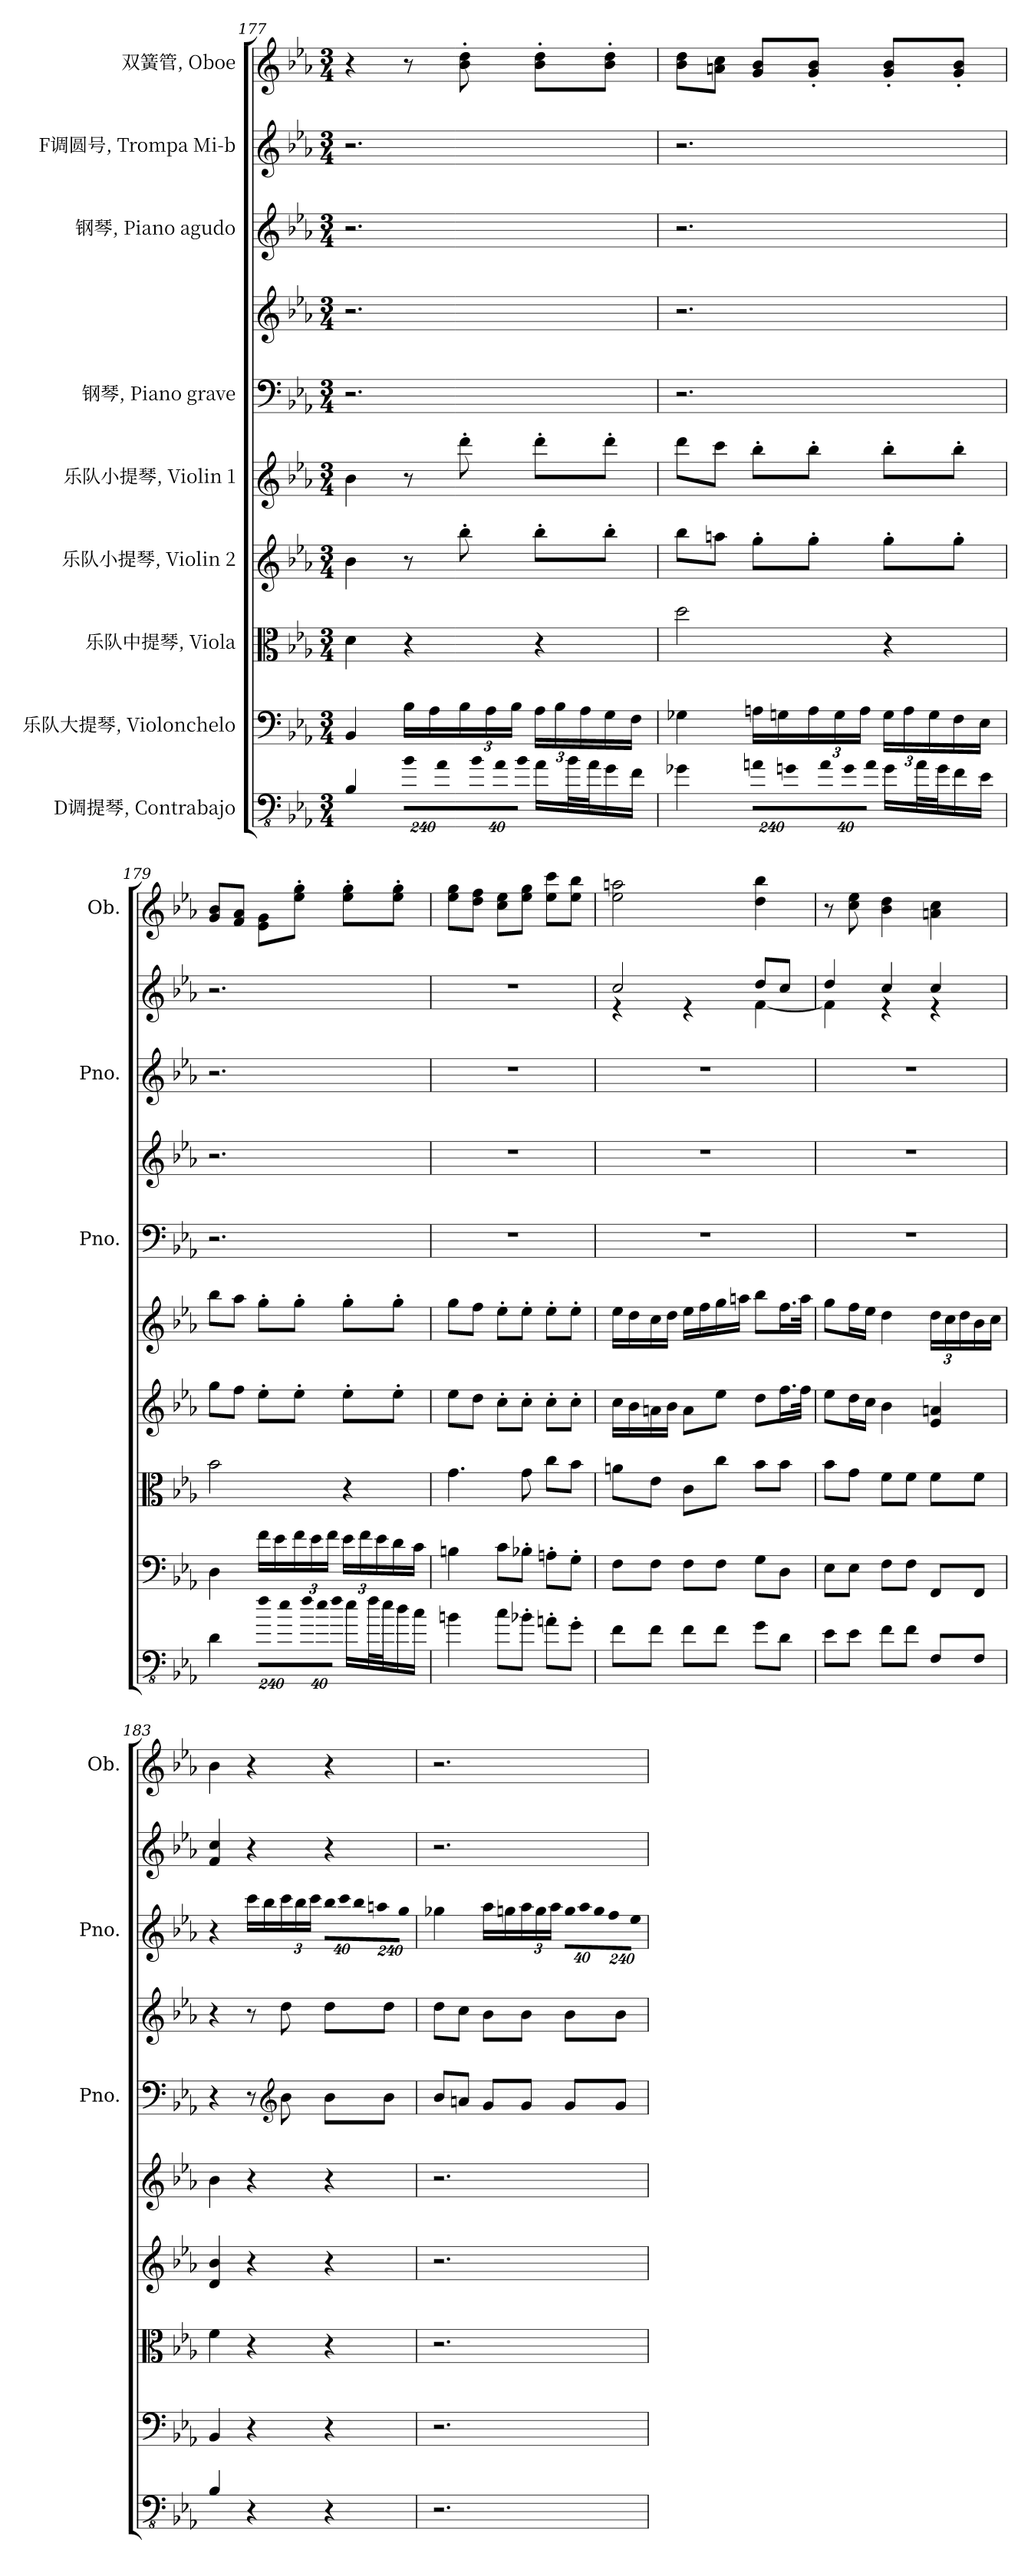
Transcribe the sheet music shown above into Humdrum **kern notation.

**kern	**kern	**kern	**kern	**kern	**kern	**kern	**kern	**kern	**kern
*part9	*part8	*part7	*part6	*part5	*part4	*part4	*part3	*part2	*part1
*staff10	*staff9	*staff8	*staff7	*staff6	*staff5	*staff4	*staff3	*staff2	*staff1
*I"D调提琴, Contrabajo	*I"乐队大提琴, Violonchelo	*I"乐队中提琴, Viola	*I"乐队小提琴, Violin 2	*I"乐队小提琴, Violin 1	*I"钢琴, Piano grave	*	*I"钢琴, Piano agudo	*I"F调圆号, Trompa Mi-b	*I"双簧管, Oboe
*	*	*	*	*	*I'Pno.	*	*I'Pno.	*	*I'Ob.
*clefFv4	*clefF4	*clefC3	*clefG2	*clefG2	*clefF4	*clefG2	*clefG2	*clefG2	*clefG2
*ITrd7c12	*	*	*	*	*	*	*	*ITrd4c7	*
*k[b-e-a-]	*k[b-e-a-]	*k[b-e-a-]	*k[b-e-a-]	*k[b-e-a-]	*k[b-e-a-]	*k[b-e-a-]	*k[b-e-a-]	*k[b-e-a-d-]	*k[b-e-a-]
*M3/4	*M3/4	*M3/4	*M3/4	*M3/4	*M3/4	*M3/4	*M3/4	*M3/4	*M3/4
=177	=177	=177	=177	=177	=177	=177	=177	=177	=177
4BBB-/	4BB-/	4d\	4b-\	4b-\	2.r	2.r	2.r	2.r	4r
*Xbrackettup	*	*	*	*	*	*	*	*	*
*	*	*	*	*	*	*	*	*	*MM150
!LO:N:vis=16	!	!	!	!	!	!	!	!	!
1920%137BB-\LL	16B-\LL	4r	8r	8r	.	.	.	.	8r
.	16A-\	.	.	.	.	.	.	.	.
!LO:N:vis=16	!	!	!	!	!	!	!	!	!
1920%137AA-\	.	.	.	.	.	.	.	.	.
*	*Xbrackettup	*	*	*	*	*	*	*	*
.	24B-\	.	8bb-'\	8ddd'\	.	.	.	.	8b-\' 8dd\'
!LO:N:vis=32	!	!	!	!	!	!	!	!	!
640%23BB-\L	.	.	.	.	.	.	.	.	.
.	24A-\	.	.	.	.	.	.	.	.
!LO:N:vis=32	!	!	!	!	!	!	!	!	!
640%23AA-\	.	.	.	.	.	.	.	.	.
.	24B-\JJ	.	.	.	.	.	.	.	.
!LO:N:vis=32	!	!	!	!	!	!	!	!	!
640%23BB-\JJJ	.	.	.	.	.	.	.	.	.
.	24A-\LL	4r	8bb-'\L	8ddd'\L	.	.	.	.	8b-\' 8dd\'L
16AA-\LL	.	.	.	.	.	.	.	.	.
.	24B-\	.	.	.	.	.	.	.	.
32BB-\L	.	.	.	.	.	.	.	.	.
.	24A-\	.	.	.	.	.	.	.	.
32AA-\J	.	.	.	.	.	.	.	.	.
.	16G\	.	8bb-'\J	8ddd'\J	.	.	.	.	8b-\' 8dd\'J
16GG\	.	.	.	.	.	.	.	.	.
.	16F\JJ	.	.	.	.	.	.	.	.
16FF\JJ	.	.	.	.	.	.	.	.	.
.	1920ryy	1920ryy	1920ryy	1920ryy	1920ryy	1920ryy	1920ryy	1920ryy	1920ryy
=178	=178	=178	=178	=178	=178	=178	=178	=178	=178
4GG-X\	4G-X\	2dd\	8bb-\L	8ddd\L	2.r	2.r	2.r	2.r	8b-\ 8dd\L
.	.	.	8aan\J	8ccc\J	.	.	.	.	8an\ 8cc\J
!LO:N:vis=16	!	!	!	!	!	!	!	!	!
1920%137AAn\LL	16An\LL	.	8gg'\L	8bb-'\L	.	.	.	.	8g/ 8b-/L
.	16Gn\	.	.	.	.	.	.	.	.
!LO:N:vis=16	!	!	!	!	!	!	!	!	!
1920%137GGn\	.	.	.	.	.	.	.	.	.
.	24A\	.	8gg'\J	8bb-'\J	.	.	.	.	8g/' 8b-/'J
!LO:N:vis=32	!	!	!	!	!	!	!	!	!
640%23AA\L	.	.	.	.	.	.	.	.	.
.	24G\	.	.	.	.	.	.	.	.
!LO:N:vis=32	!	!	!	!	!	!	!	!	!
640%23GG\	.	.	.	.	.	.	.	.	.
.	24A\JJ	.	.	.	.	.	.	.	.
!LO:N:vis=32	!	!	!	!	!	!	!	!	!
640%23AA\JJJ	.	.	.	.	.	.	.	.	.
.	24G\LL	4r	8gg'\L	8bb-'\L	.	.	.	.	8g/' 8b-/'L
16GG\LL	.	.	.	.	.	.	.	.	.
.	24A\	.	.	.	.	.	.	.	.
32AA\L	.	.	.	.	.	.	.	.	.
.	24G\	.	.	.	.	.	.	.	.
32GG\J	.	.	.	.	.	.	.	.	.
.	16F\	.	8gg'\J	8bb-'\J	.	.	.	.	8g/' 8b-/'J
16FF\	.	.	.	.	.	.	.	.	.
.	16E-\JJ	.	.	.	.	.	.	.	.
16EE-\JJ	.	.	.	.	.	.	.	.	.
.	1920ryy	1920ryy	1920ryy	1920ryy	1920ryy	1920ryy	1920ryy	1920ryy	1920ryy
!!LO:PB:g=z
=179	=179	=179	=179	=179	=179	=179	=179	=179	=179
4DD\	4D\	2b-\	8gg\L	8bb-\L	2.r	2.r	2.r	2.r	8g/ 8b-/L
.	.	.	8ff\J	8aa-\J	.	.	.	.	8f/ 8a-/J
!LO:N:vis=16	!	!	!	!	!	!	!	!	!
1920%137F\LL	16f\LL	.	8ee-'\L	8gg'\L	.	.	.	.	8e-\ 8g\L
.	16e-\	.	.	.	.	.	.	.	.
!LO:N:vis=16	!	!	!	!	!	!	!	!	!
1920%137E-\	.	.	.	.	.	.	.	.	.
.	24f\	.	8ee-'\J	8gg'\J	.	.	.	.	8ee-\' 8gg\'J
!LO:N:vis=32	!	!	!	!	!	!	!	!	!
640%23F\L	.	.	.	.	.	.	.	.	.
.	24e-\	.	.	.	.	.	.	.	.
!LO:N:vis=32	!	!	!	!	!	!	!	!	!
640%23E-\	.	.	.	.	.	.	.	.	.
.	24f\JJ	.	.	.	.	.	.	.	.
!LO:N:vis=32	!	!	!	!	!	!	!	!	!
640%23F\JJJ	.	.	.	.	.	.	.	.	.
.	24e-\LL	4r	8ee-'\L	8gg'\L	.	.	.	.	8ee-\' 8gg\'L
16E-\LL	.	.	.	.	.	.	.	.	.
.	24f\	.	.	.	.	.	.	.	.
32F\L	.	.	.	.	.	.	.	.	.
.	24e-\	.	.	.	.	.	.	.	.
32E-\J	.	.	.	.	.	.	.	.	.
.	16d\	.	8ee-'\J	8gg'\J	.	.	.	.	8ee-\' 8gg\'J
16D\	.	.	.	.	.	.	.	.	.
.	16c\JJ	.	.	.	.	.	.	.	.
16C\JJ	.	.	.	.	.	.	.	.	.
.	1920ryy	1920ryy	1920ryy	1920ryy	1920ryy	1920ryy	1920ryy	1920ryy	1920ryy
=180	=180	=180	=180	=180	=180	=180	=180	=180	=180
4BBn\	4Bn\	4.g\	8ee-\L	8gg\L	2.r	2.r	2.r	2.r	8ee-\ 8gg\L
.	.	.	8dd\J	8ff\J	.	.	.	.	8dd\ 8ff\J
8C\L	8c\L	.	8cc'\L	8ee-'\L	.	.	.	.	8cc\ 8ee-\L
8BB-X'\J	8B-X'\J	8g\	8cc'\J	8ee-'\J	.	.	.	.	8ee-\ 8gg\J
8AAn'\L	8An'\L	8cc\L	8cc'\L	8ee-'\L	.	.	.	.	8ee-\ 8ccc\L
8GG'\J	8G'\J	8b-\J	8cc'\J	8ee-'\J	.	.	.	.	8ee-\ 8bb-\J
=181	=181	=181	=181	=181	=181	=181	=181	=181	=181
*	*	*	*	*	*	*	*	*^	*
8FF\L	8F\L	8an\L	16cc\LL	16ee-\LL	2.r	2.r	2.r	2f/	4r	2ee-\ 2aan\
.	.	.	16b-\	16dd\	.	.	.	.	.	.
8FF\J	8F\J	8e-\J	16an\	16cc\	.	.	.	.	.	.
.	.	.	16b-\JJ	16dd\JJ	.	.	.	.	.	.
8FF\L	8F\L	8c\L	8a\L	16ee-\LL	.	.	.	.	4r	.
.	.	.	.	16ff\	.	.	.	.	.	.
8FF\J	8F\J	8cc\J	8ee-\J	16gg\	.	.	.	.	.	.
.	.	.	.	16aan\JJ	.	.	.	.	.	.
8GG\L	8G\L	8b-\L	8dd\L	8bb-\L	.	.	.	8g/L	[4B-\	4dd\ 4bb-\
8DD\J	8D\J	8b-\J	16.ff\L	16.ff\L	.	.	.	8f/J	.	.
.	.	.	32ff\JJk	32aa\JJk	.	.	.	.	.	.
!!LO:PB:g=z
=182	=182	=182	=182	=182	=182	=182	=182	=182	=182	=182
8EE-\L	8E-\L	8b-\L	8ee-\L	8gg\L	2.r	2.r	2.r	4g/	4B-\]	8r
8EE-\J	8E-\J	8g\J	16dd\L	16ff\L	.	.	.	.	.	8cc\ 8ee-\
.	.	.	16cc\JJ	16ee-\JJ	.	.	.	.	.	.
8FF\L	8F\L	8f\L	4b-\	4dd\	.	.	.	4f/	4r	4b-\ 4dd\
8FF\J	8F\J	8f\J	.	.	.	.	.	.	.	.
*	*	*	*	*Xbrackettup	*	*	*	*	*	*
8FFF/L	8FF/L	8f\L	4e-/ 4an/	24dd\LL	.	.	.	4f/	4r	4an\ 4cc\
.	.	.	.	24cc\	.	.	.	.	.	.
.	.	.	.	24dd\	.	.	.	.	.	.
8FFF/J	8FF/J	8f\J	.	16b-\	.	.	.	.	.	.
.	.	.	.	16cc\JJ	.	.	.	.	.	.
*	*	*	*	*	*	*	*	*v	*v	*
=183	=183	=183	=183	=183	=183	=183	=183	=183	=183
4BBB-/	4BB-/	4f\	4d/ 4b-/	4b-\	4r	4r	4r	4B-/ 4f/	4b-\
4r	4r	4r	4r	4r	8r	8r	16ccc\LL	4r	4r
.	.	.	.	.	.	.	16bb-\	.	.
*	*	*	*	*	*clefG2	*	*	*	*
*	*	*	*	*	*	*	*Xbrackettup	*	*
.	.	.	.	.	8b-\	8dd\	24ccc\	.	.
.	.	.	.	.	.	.	24bb-\	.	.
.	.	.	.	.	.	.	24ccc\JJ	.	.
!	!	!	!	!	!	!	!LO:N:vis=32	!	!
4r	4r	4r	4r	4r	8b-\L	8dd\L	640%23bb-\LLL	4r	4r
!	!	!	!	!	!	!	!LO:N:vis=32	!	!
.	.	.	.	.	.	.	640%23ccc\	.	.
!	!	!	!	!	!	!	!LO:N:vis=32	!	!
.	.	.	.	.	.	.	640%23bb-\J	.	.
!	!	!	!	!	!	!	!LO:N:vis=16	!	!
.	.	.	.	.	.	.	1920%137aan\	.	.
.	.	.	.	.	8b-\J	8dd\J	.	.	.
!	!	!	!	!	!	!	!LO:N:vis=16	!	!
.	.	.	.	.	.	.	1920%137gg\JJ	.	.
1920ryy	1920ryy	1920ryy	1920ryy	1920ryy	1920ryy	1920ryy	.	1920ryy	1920ryy
=184	=184	=184	=184	=184	=184	=184	=184	=184	=184
*	*	*	*	*	*	*	*	*	*MM145
2.r	2.r	2.r	2.r	2.r	8b-/L	8dd\L	4gg-X\	2.r	2.r
.	.	.	.	.	8an/J	8cc\J	.	.	.
.	.	.	.	.	8g/L	8b-\L	16aa-\LL	.	.
.	.	.	.	.	.	.	16ggn\	.	.
.	.	.	.	.	8g/J	8b-\J	24aa-\	.	.
.	.	.	.	.	.	.	24gg\	.	.
.	.	.	.	.	.	.	24aa-\JJ	.	.
!	!	!	!	!	!	!	!LO:N:vis=32	!	!
.	.	.	.	.	8g/L	8b-\L	640%23gg\LLL	.	.
!	!	!	!	!	!	!	!LO:N:vis=32	!	!
.	.	.	.	.	.	.	640%23aa-\	.	.
!	!	!	!	!	!	!	!LO:N:vis=32	!	!
.	.	.	.	.	.	.	640%23gg\J	.	.
!	!	!	!	!	!	!	!LO:N:vis=16	!	!
.	.	.	.	.	.	.	1920%137ff\	.	.
.	.	.	.	.	8g/J	8b-\J	.	.	.
!	!	!	!	!	!	!	!LO:N:vis=16	!	!
.	.	.	.	.	.	.	1920%137ee-\JJ	.	.
1920ryy	1920ryy	1920ryy	1920ryy	1920ryy	1920ryy	1920ryy	.	1920ryy	1920ryy
=	=	=	=	=	=	=	=	=	=
*-	*-	*-	*-	*-	*-	*-	*-	*-	*-
